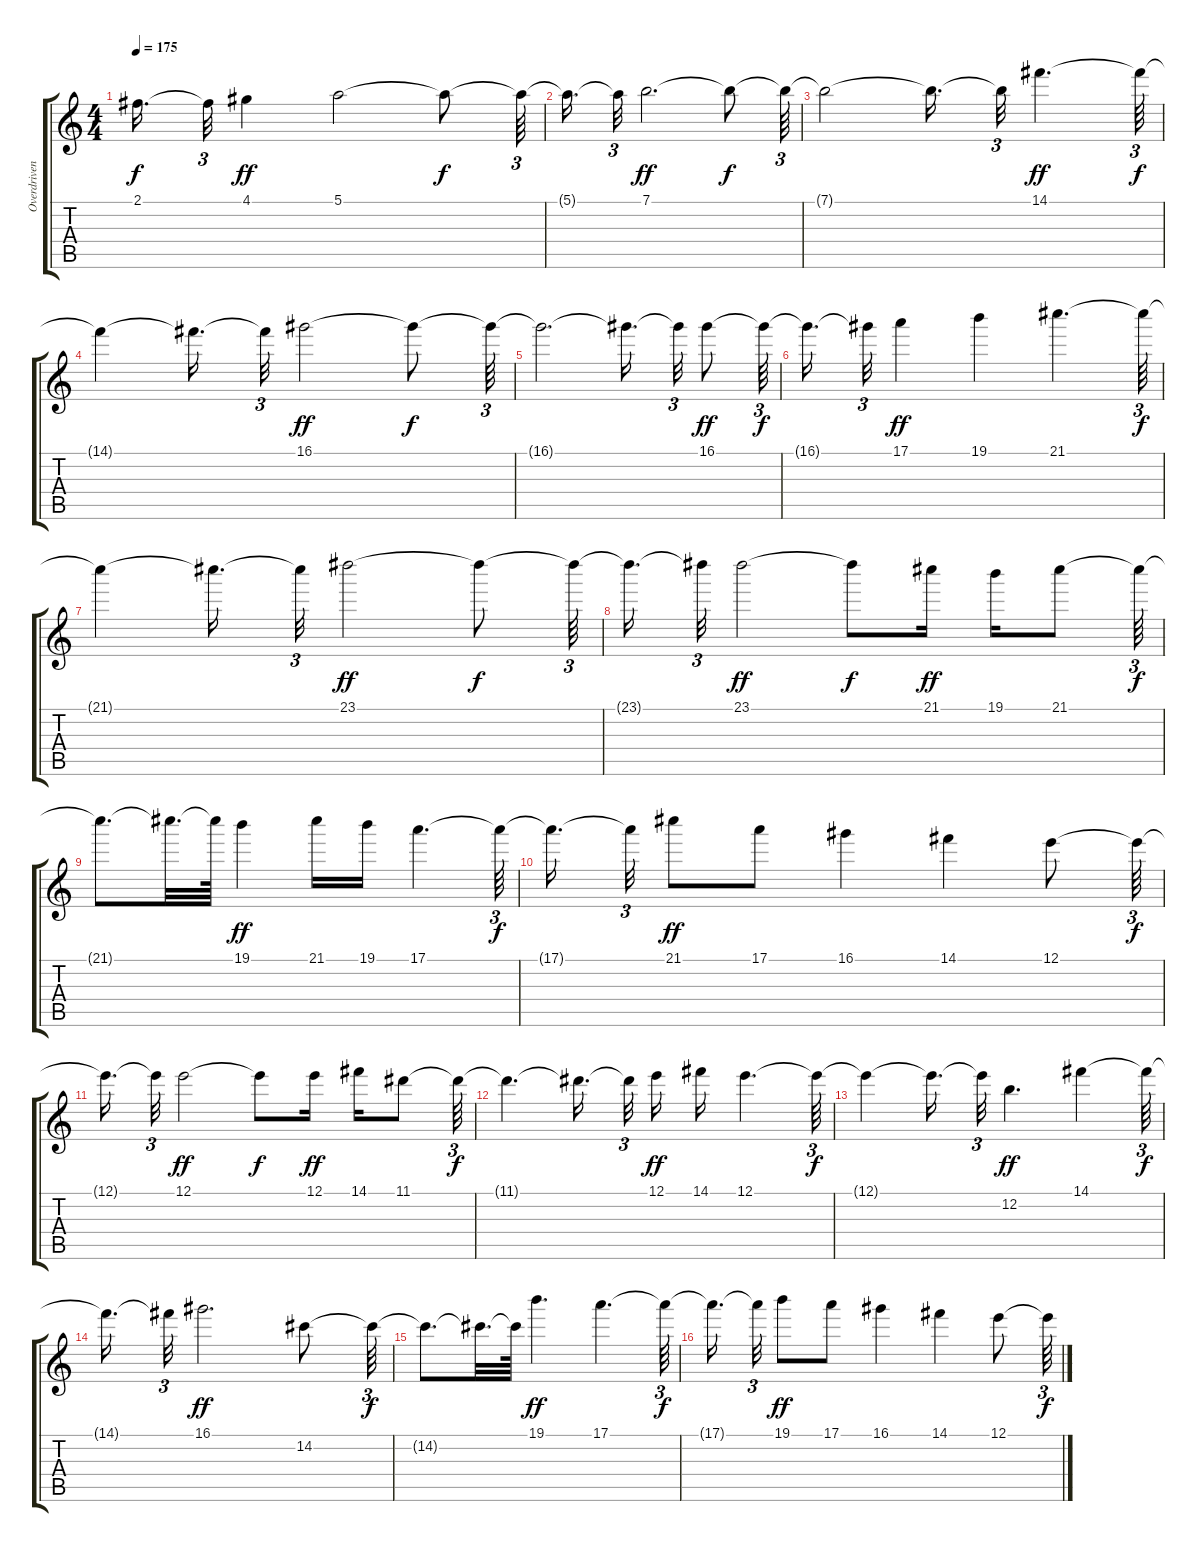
\track ("Overdriven Guitar Neck P/up." "Overdriven") {instrument overdrivenguitar}
\staff {score tabs}
\tuning (E4 B3 G3 D3 A2 E2) {hide}
\ts (4 4)
\tempo 175
\clef g2
\ks c
2.1{t}.16{d dy f} 2.1{t}.32{tu (3 2)} 4.1.4{dy ff} 5.1.2 5.1{t}.8{dy f} 5.1{t}.64{tu (3 2)} |
5.1{t}.16{d} 5.1{t}.32{tu (3 2)} 7.1.2{d dy ff} 7.1{t}.8{dy f} 7.1{t}.64{tu (3 2)} |
7.1{t}.2 7.1{t}.16{d} 7.1{t}.32{tu (3 2)} 14.1.4{d dy ff} 14.1{t}.64{tu (3 2) dy f} |
14.1{t}.4 14.1{t}.16{d} 14.1{t}.32{tu (3 2)} 16.1.2{dy ff} 16.1{t}.8{dy f} 16.1{t}.64{tu (3 2)} |
16.1{t}.2{d} 16.1{t}.16{d beam splitsecondary} 16.1{t}.32{tu (3 2)} 16.1.8{dy ff} 16.1{t}.64{tu (3 2) dy f} |
16.1{t}.16{d} 16.1{t}.32{tu (3 2)} 17.1.4{dy ff} 19.1.4 21.1.4{d} 21.1{t}.64{tu (3 2) dy f} |
21.1{t}.4 21.1{t}.16{d} 21.1{t}.32{tu (3 2)} 23.1.2{dy ff} 23.1{t}.8{dy f} 23.1{t}.64{tu (3 2)} |
23.1{t}.16{d} 23.1{t}.32{tu (3 2)} 23.1.2{dy ff} 23.1{t}.8{dy f} 21.1.16{dy ff} 19.1.16 21.1.8 21.1{t}.64{tu (3 2) dy f} |
21.1{t}.8{d} 21.1{t}.32{d} 21.1{t}.64 19.1.4{dy ff} 21.1.16 19.1.16 17.1.4{d} 17.1{t}.64{tu (3 2) dy f} |
17.1{t}.16{d beam splitsecondary} 17.1{t}.32{tu (3 2)} 21.1.8{dy ff} 17.1.8 16.1.4 14.1.4 12.1.8 12.1{t}.64{tu (3 2) dy f} |
12.1{t}.16{d} 12.1{t}.32{tu (3 2)} 12.1.2{dy ff} 12.1{t}.8{dy f} 12.1.16{dy ff} 14.1.16 11.1.8 11.1{t}.64{tu (3 2) dy f} |
11.1{t}.4{d} 11.1{t}.16{d beam splitsecondary} 11.1{t}.32{tu (3 2)} 12.1.16{dy ff} 14.1.16 12.1.4{d} 12.1{t}.64{tu (3 2) dy f} |
12.1{t}.4 12.1{t}.16{d} 12.1{t}.32{tu (3 2)} 12.2.4{d dy ff} 14.1.4 14.1{t}.64{tu (3 2) dy f} |
14.1{t}.16{d} 14.1{t}.32{tu (3 2)} 16.1.2{d dy ff} 14.2.8 14.2{t}.64{tu (3 2) dy f} |
14.2{t}.8{d} 14.2{t}.32{d} 14.2{t}.64 19.1.4{d dy ff} 17.1.4{d} 17.1{t}.64{tu (3 2) dy f} |
17.1{t}.16{d beam splitsecondary} 17.1{t}.32{tu (3 2)} 19.1.8{dy ff} 17.1.8 16.1.4 14.1.4 12.1.8 12.1{t}.64{tu (3 2) dy f}
